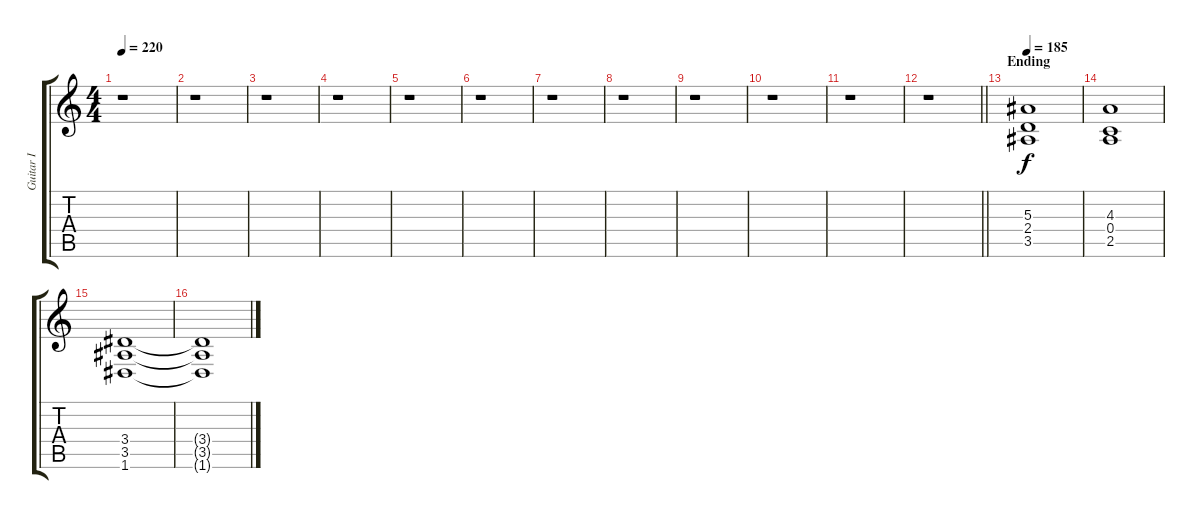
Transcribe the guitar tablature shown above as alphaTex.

\track ("Guitar I" "Guitar I") {instrument distortionguitar}
\staff {score tabs}
\tuning (D4 A3 F3 C3 G2 D2) {hide}
\ts (4 4)
\tempo 220
\clef g2
\ks c
r.1{dy f} |
r.1 |
r.1 |
r.1 |
r.1 |
r.1 |
r.1 |
r.1 |
r.1 |
r.1 |
r.1 |
\barLineRight lightlight
r.1 |
\section ("" "Ending")
\tempo 185
(5.3 2.4 3.5).1 |
(4.3 0.4 2.5).1 |
(3.4 3.5 1.6).1 |
(3.4{t} 3.5{t} 1.6{t}).1
